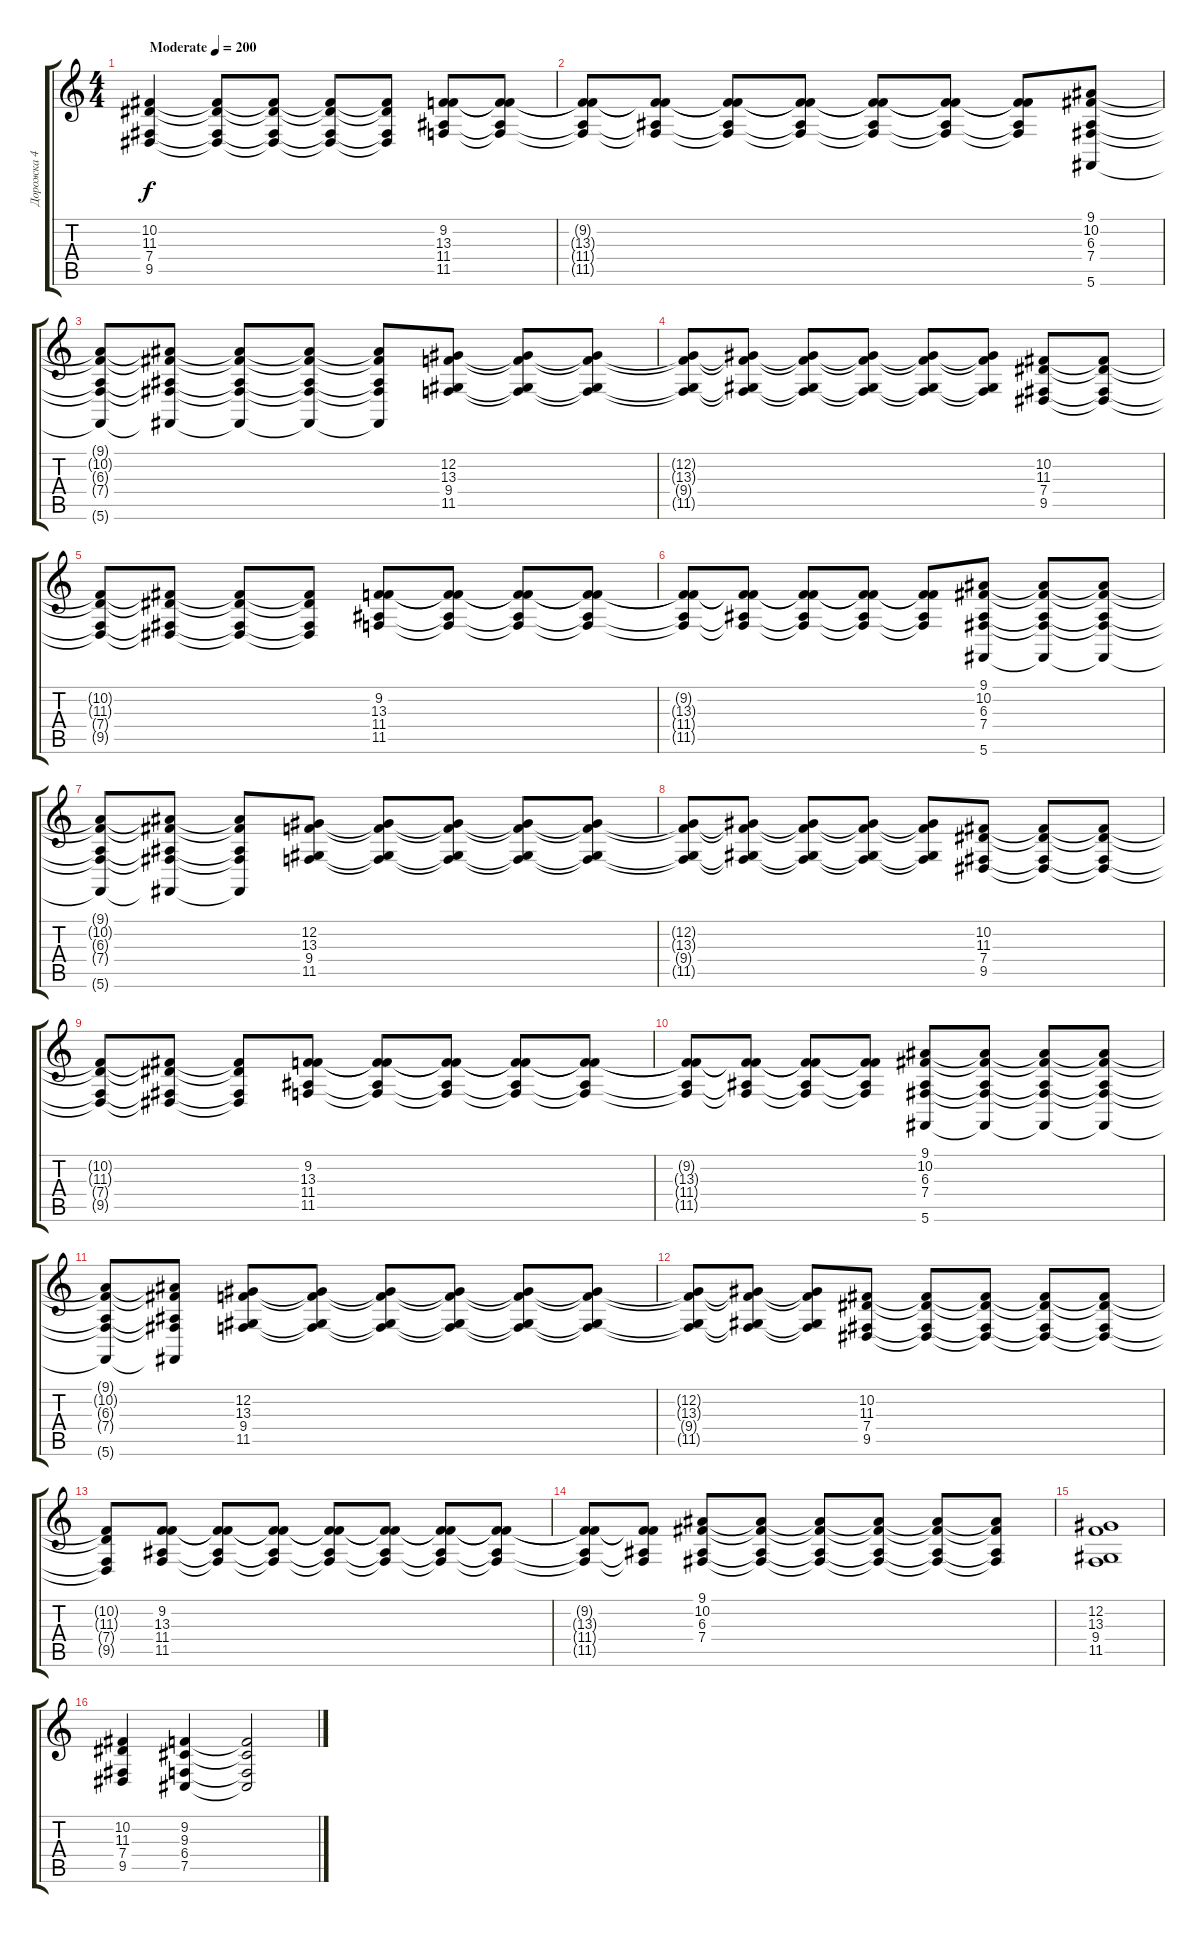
\track ("Дорожка 4" "Дорожка 4") {instrument tremolostrings}
\staff {score tabs}
\tuning (Db4 Ab3 E3 B2 Gb2 Db2) {hide}
\ts (4 4)
\tempo (200 "Moderate")
\tempo 160
\tempo (200 "Moderate")
\clef g2
\ks c
(10.2 11.3 7.4 9.5).4{dy f instrument tremolostrings} (10.2{t} 11.3{t} 7.4{t} 9.5{t}).8 (10.2{t} 11.3{t} 7.4{t} 9.5{t}).8 (10.2{t} 11.3{t} 7.4{t} 9.5{t}).8 (10.2{t} 11.3{t} 7.4{t} 9.5{t}).8 (9.2 13.3 11.4 11.5).8 (9.2{t} 13.3{t} 11.4{t} 11.5{t}).8 |
(9.2{t} 13.3{t} 11.4{t} 11.5{t}).8 (9.2{t} 13.3{t} 11.4{t} 11.5{t}).8 (9.2{t} 13.3{t} 11.4{t} 11.5{t}).8 (9.2{t} 13.3{t} 11.4{t} 11.5{t}).8 (9.2{t} 13.3{t} 11.4{t} 11.5{t}).8 (9.2{t} 13.3{t} 11.4{t} 11.5{t}).8 (9.2{t} 13.3{t} 11.4{t} 11.5{t}).8 (9.1 10.2 6.3 7.4 5.6).8 |
(9.1{t} 10.2{t} 6.3{t} 7.4{t} 5.6{t}).8 (9.1{t} 10.2{t} 6.3{t} 7.4{t} 5.6{t}).8 (9.1{t} 10.2{t} 6.3{t} 7.4{t} 5.6{t}).8 (9.1{t} 10.2{t} 6.3{t} 7.4{t} 5.6{t}).8 (9.1{t} 10.2{t} 6.3{t} 7.4{t} 5.6{t}).8 (12.2 13.3 9.4 11.5).8 (12.2{t} 13.3{t} 9.4{t} 11.5{t}).8 (12.2{t} 13.3{t} 9.4{t} 11.5{t}).8 |
(12.2{t} 13.3{t} 9.4{t} 11.5{t}).8 (12.2{t} 13.3{t} 9.4{t} 11.5{t}).8 (12.2{t} 13.3{t} 9.4{t} 11.5{t}).8 (12.2{t} 13.3{t} 9.4{t} 11.5{t}).8 (12.2{t} 13.3{t} 9.4{t} 11.5{t}).8 (12.2{t} 13.3{t} 9.4{t} 11.5{t}).8 (10.2 11.3 7.4 9.5).8 (10.2{t} 11.3{t} 7.4{t} 9.5{t}).8 |
(10.2{t} 11.3{t} 7.4{t} 9.5{t}).8 (10.2{t} 11.3{t} 7.4{t} 9.5{t}).8 (10.2{t} 11.3{t} 7.4{t} 9.5{t}).8 (10.2{t} 11.3{t} 7.4{t} 9.5{t}).8 (9.2 13.3 11.4 11.5).8 (9.2{t} 13.3{t} 11.4{t} 11.5{t}).8 (9.2{t} 13.3{t} 11.4{t} 11.5{t}).8 (9.2{t} 13.3{t} 11.4{t} 11.5{t}).8 |
(9.2{t} 13.3{t} 11.4{t} 11.5{t}).8 (9.2{t} 13.3{t} 11.4{t} 11.5{t}).8 (9.2{t} 13.3{t} 11.4{t} 11.5{t}).8 (9.2{t} 13.3{t} 11.4{t} 11.5{t}).8 (9.2{t} 13.3{t} 11.4{t} 11.5{t}).8 (9.1 10.2 6.3 7.4 5.6).8 (9.1{t} 10.2{t} 6.3{t} 7.4{t} 5.6{t}).8 (9.1{t} 10.2{t} 6.3{t} 7.4{t} 5.6{t}).8 |
(9.1{t} 10.2{t} 6.3{t} 7.4{t} 5.6{t}).8 (9.1{t} 10.2{t} 6.3{t} 7.4{t} 5.6{t}).8 (9.1{t} 10.2{t} 6.3{t} 7.4{t} 5.6{t}).8 (12.2 13.3 9.4 11.5).8 (12.2{t} 13.3{t} 9.4{t} 11.5{t}).8 (12.2{t} 13.3{t} 9.4{t} 11.5{t}).8 (12.2{t} 13.3{t} 9.4{t} 11.5{t}).8 (12.2{t} 13.3{t} 9.4{t} 11.5{t}).8 |
(12.2{t} 13.3{t} 9.4{t} 11.5{t}).8 (12.2{t} 13.3{t} 9.4{t} 11.5{t}).8 (12.2{t} 13.3{t} 9.4{t} 11.5{t}).8 (12.2{t} 13.3{t} 9.4{t} 11.5{t}).8 (12.2{t} 13.3{t} 9.4{t} 11.5{t}).8 (10.2 11.3 7.4 9.5).8 (10.2{t} 11.3{t} 7.4{t} 9.5{t}).8 (10.2{t} 11.3{t} 7.4{t} 9.5{t}).8 |
(10.2{t} 11.3{t} 7.4{t} 9.5{t}).8 (10.2{t} 11.3{t} 7.4{t} 9.5{t}).8 (10.2{t} 11.3{t} 7.4{t} 9.5{t}).8 (9.2 13.3 11.4 11.5).8 (9.2{t} 13.3{t} 11.4{t} 11.5{t}).8 (9.2{t} 13.3{t} 11.4{t} 11.5{t}).8 (9.2{t} 13.3{t} 11.4{t} 11.5{t}).8 (9.2{t} 13.3{t} 11.4{t} 11.5{t}).8 |
(9.2{t} 13.3{t} 11.4{t} 11.5{t}).8 (9.2{t} 13.3{t} 11.4{t} 11.5{t}).8 (9.2{t} 13.3{t} 11.4{t} 11.5{t}).8 (9.2{t} 13.3{t} 11.4{t} 11.5{t}).8 (9.1 10.2 6.3 7.4 5.6).8 (9.1{t} 10.2{t} 6.3{t} 7.4{t} 5.6{t}).8 (9.1{t} 10.2{t} 6.3{t} 7.4{t} 5.6{t}).8 (9.1{t} 10.2{t} 6.3{t} 7.4{t} 5.6{t}).8 |
(9.1{t} 10.2{t} 6.3{t} 7.4{t} 5.6{t}).8 (9.1{t} 10.2{t} 6.3{t} 7.4{t} 5.6{t}).8 (12.2 13.3 9.4 11.5).8 (12.2{t} 13.3{t} 9.4{t} 11.5{t}).8 (12.2{t} 13.3{t} 9.4{t} 11.5{t}).8 (12.2{t} 13.3{t} 9.4{t} 11.5{t}).8 (12.2{t} 13.3{t} 9.4{t} 11.5{t}).8 (12.2{t} 13.3{t} 9.4{t} 11.5{t}).8 |
(12.2{t} 13.3{t} 9.4{t} 11.5{t}).8 (12.2{t} 13.3{t} 9.4{t} 11.5{t}).8 (12.2{t} 13.3{t} 9.4{t} 11.5{t}).8 (10.2 11.3 7.4 9.5).8 (10.2{t} 11.3{t} 7.4{t} 9.5{t}).8 (10.2{t} 11.3{t} 7.4{t} 9.5{t}).8 (10.2{t} 11.3{t} 7.4{t} 9.5{t}).8 (10.2{t} 11.3{t} 7.4{t} 9.5{t}).8 |
(10.2{t} 11.3{t} 7.4{t} 9.5{t}).8 (9.2 13.3 11.4 11.5).8 (9.2{t} 13.3{t} 11.4{t} 11.5{t}).8 (9.2{t} 13.3{t} 11.4{t} 11.5{t}).8 (9.2{t} 13.3{t} 11.4{t} 11.5{t}).8 (9.2{t} 13.3{t} 11.4{t} 11.5{t}).8 (9.2{t} 13.3{t} 11.4{t} 11.5{t}).8 (9.2{t} 13.3{t} 11.4{t} 11.5{t}).8 |
(9.2{t} 13.3{t} 11.4{t} 11.5{t}).8 (9.2{t} 13.3{t} 11.4{t} 11.5{t}).8 (9.1 10.2 6.3 7.4).8 (9.1{t} 10.2{t} 6.3{t} 7.4{t}).8 (9.1{t} 10.2{t} 6.3{t} 7.4{t}).8 (9.1{t} 10.2{t} 6.3{t} 7.4{t}).8 (9.1{t} 10.2{t} 6.3{t} 7.4{t}).8 (9.1{t} 10.2{t} 6.3{t} 7.4{t}).8 |
(12.2 13.3 9.4 11.5).1 |
(10.2 11.3 7.4 9.5).4 (9.2 9.3 6.4 7.5).4 (9.2{t} 9.3{t} 6.4{t} 7.5{t}).2
